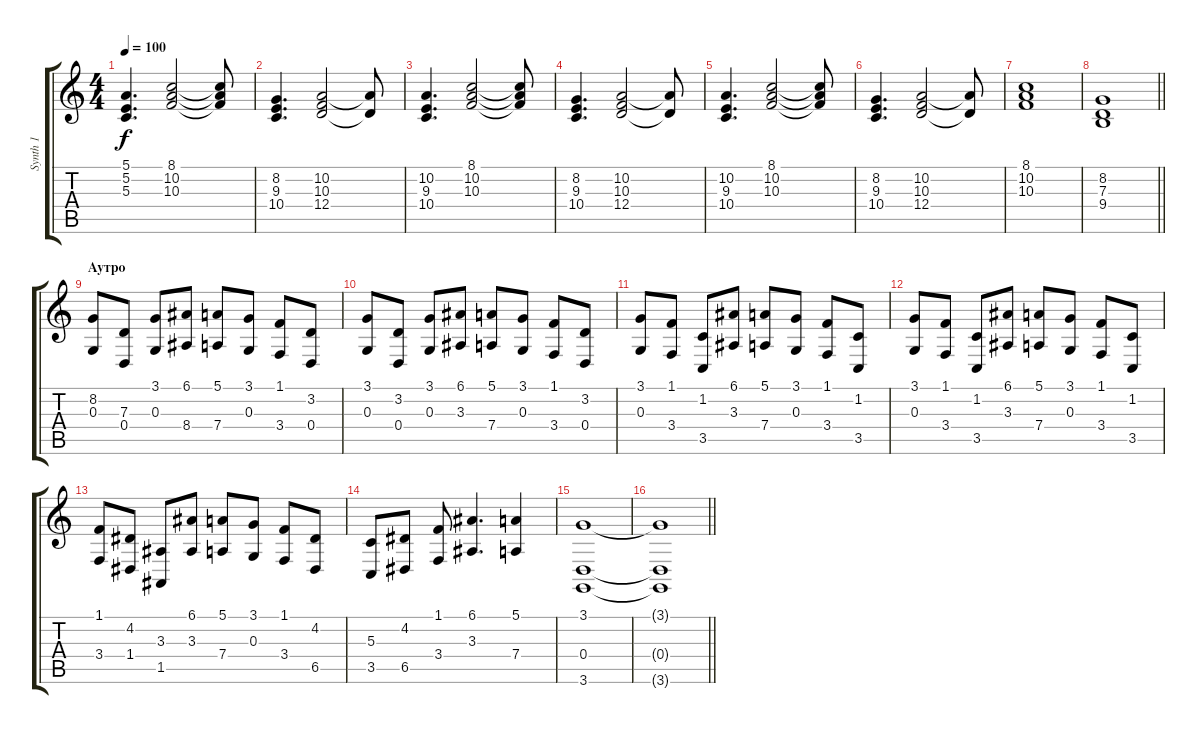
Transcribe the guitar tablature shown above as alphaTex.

\track ("Synth 1" "Synth 1") {instrument synthstrings1}
\staff {score tabs}
\tuning (E4 B3 G3 D3 A2 E2) {hide}
\ts (4 4)
\tempo 100
\clef g2
\ks c
(5.1 5.2 5.3).4{d dy f volume 13} (8.1 10.2 10.3).2 (8.1{t} 10.2{t} 10.3{t}).8 |
(8.2 9.3 10.4).4{d volume 13} (10.2 10.3 12.4).2 (10.2{t} 12.4{t}).8 |
(10.2 9.3 10.4).4{d volume 13} (8.1 10.2 10.3).2 (8.1{t} 10.2{t} 10.3{t}).8 |
(8.2 9.3 10.4).4{d volume 13} (10.2 10.3 12.4).2 (10.2{t} 12.4{t}).8 |
(10.2 9.3 10.4).4{d volume 13} (8.1 10.2 10.3).2 (8.1{t} 10.2{t} 10.3{t}).8 |
(8.2 9.3 10.4).4{d volume 13} (10.2 10.3 12.4).2 (10.2{t} 12.4{t}).8 |
(8.1 10.2 10.3).1 |
\barLineRight lightlight
(8.2 7.3 9.4).1 |
\section ("" "Аутро")
(8.2 0.3).8 (7.3 0.4).8 (3.1 0.3).8 (6.1 8.4).8 (5.1 7.4).8 (3.1 0.3).8 (1.1 3.4).8 (3.2 0.4).8 |
(3.1 0.3).8 (3.2 0.4).8 (3.1 0.3).8 (6.1 3.3).8 (5.1 7.4).8 (3.1 0.3).8 (1.1 3.4).8 (3.2 0.4).8 |
(3.1 0.3).8 (1.1 3.4).8 (1.2 3.5).8 (6.1 3.3).8 (5.1 7.4).8 (3.1 0.3).8 (1.1 3.4).8 (1.2 3.5).8 |
(3.1 0.3).8 (1.1 3.4).8 (1.2 3.5).8 (6.1 3.3).8 (5.1 7.4).8 (3.1 0.3).8 (1.1 3.4).8 (1.2 3.5).8 |
(1.1 3.4).8 (4.2 1.4).8 (3.3 1.5).8 (6.1 3.3).8 (5.1 7.4).8 (3.1 0.3).8 (1.1 3.4).8 (4.2 6.5).8 |
(5.3 3.5).8 (4.2 6.5).8 (1.1 3.4).8 (6.1 3.3).4{d} (5.1 7.4).4 |
(3.1 0.4 3.6).1 |
\barLineRight lightlight
(3.1{t} 0.4{t} 3.6{t}).1
